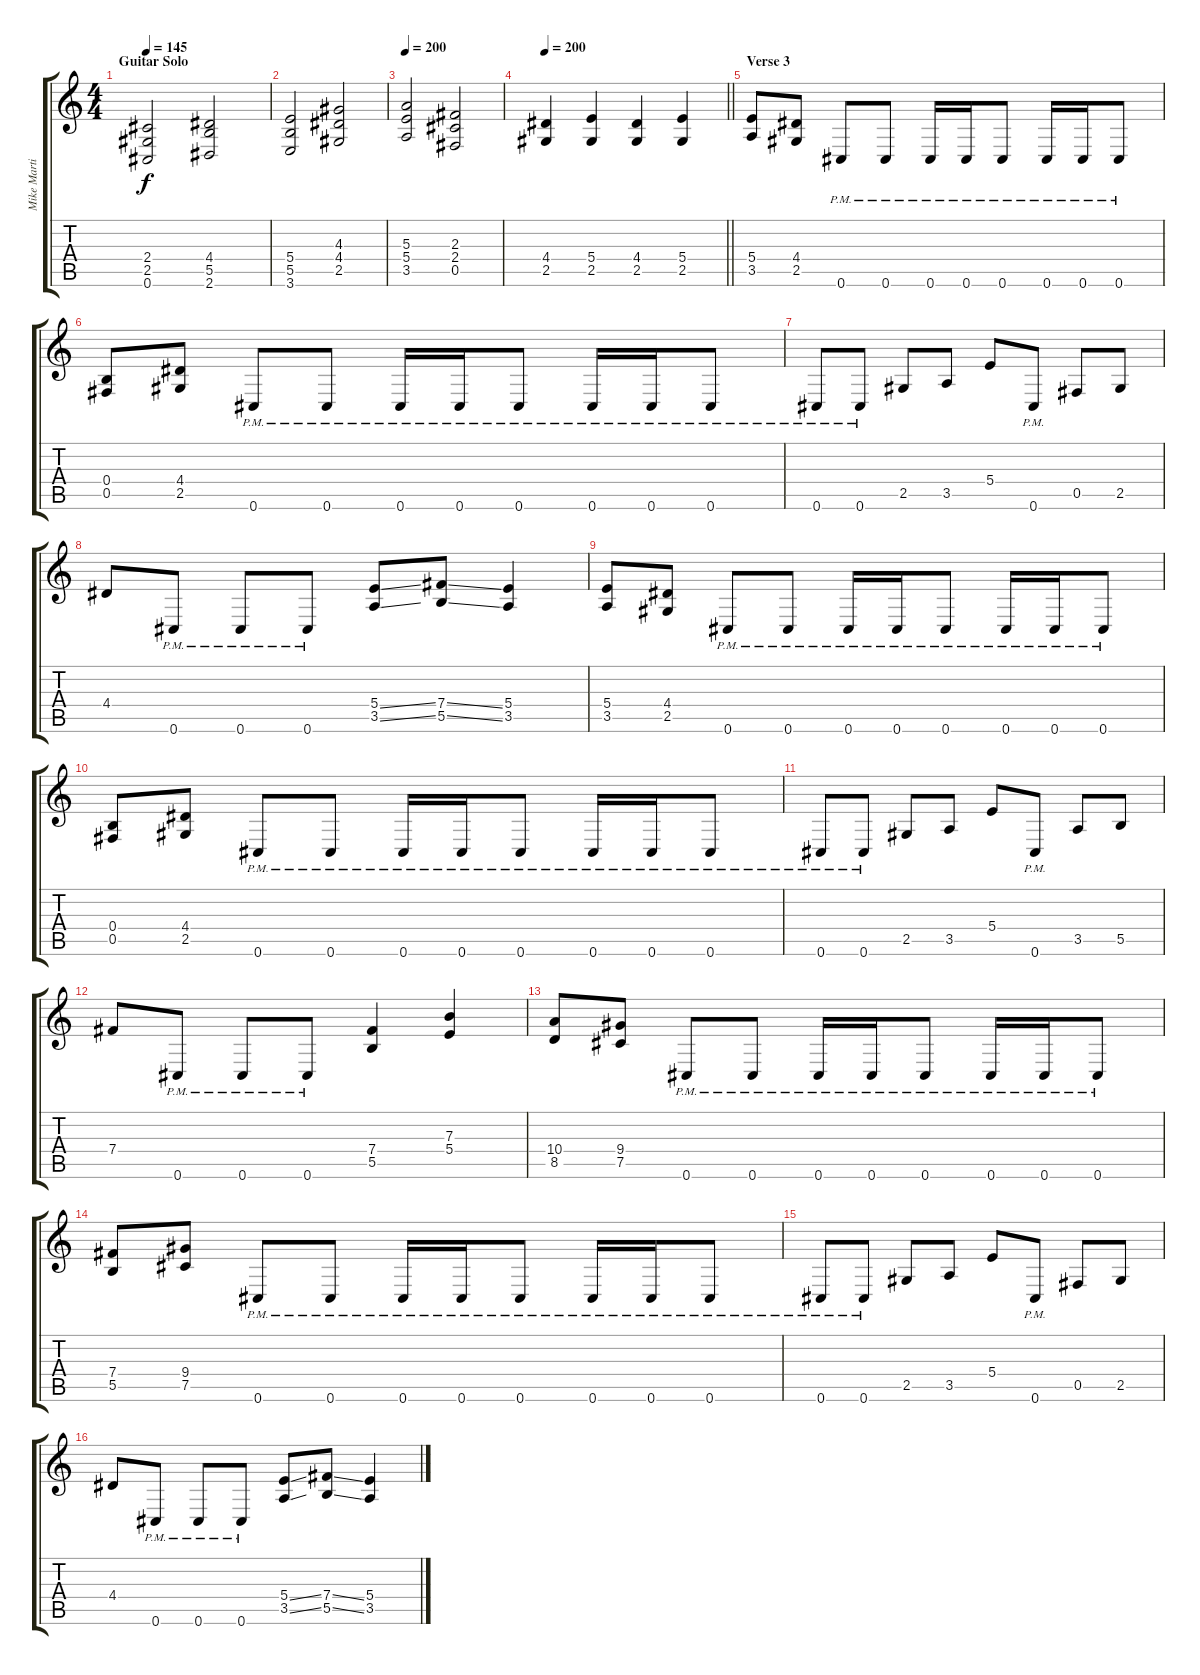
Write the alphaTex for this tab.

\track ("Mike Martin" "Mike Marti") {instrument distortionguitar}
\staff {score tabs}
\tuning (Db4 Ab3 E3 B2 Gb2 Db2) {hide}
\ts (4 4)
\section ("" "Guitar Solo")
\tempo 145
\clef g2
\ks c
(2.4 2.5 0.6).2{dy f} (4.4 5.5 2.6).2 |
(5.4 5.5 3.6).2 (4.3 4.4 2.5).2 |
\tempo 200
(5.3 5.4 3.5).2 (2.3 2.4 0.5).2 |
\tempo 200
\barLineRight lightlight
(4.4 2.5).4 (5.4 2.5).4 (4.4 2.5).4 (5.4 2.5).4 |
\section ("" "Verse 3")
(5.4 3.5).8 (4.4 2.5).8 0.6{pm}.8 0.6{pm}.8 0.6{pm}.16 0.6{pm}.16 0.6{pm}.8 0.6{pm}.16 0.6{pm}.16 0.6{pm}.8 |
(0.4 0.5).8 (4.4 2.5).8 0.6{pm}.8 0.6{pm}.8 0.6{pm}.16 0.6{pm}.16 0.6{pm}.8 0.6{pm}.16 0.6{pm}.16 0.6{pm}.8 |
0.6{pm}.8 0.6{pm}.8 2.5.8 3.5.8 5.4.8 0.6{pm}.8 0.5.8 2.5.8 |
4.4.8 0.6{pm}.8 0.6{pm}.8 0.6{pm}.8 (5.4{ss} 3.5{ss}).8 (7.4{ss} 5.5{ss}).8 (5.4 3.5).4 |
(5.4 3.5).8 (4.4 2.5).8 0.6{pm}.8 0.6{pm}.8 0.6{pm}.16 0.6{pm}.16 0.6{pm}.8 0.6{pm}.16 0.6{pm}.16 0.6{pm}.8 |
(0.4 0.5).8 (4.4 2.5).8 0.6{pm}.8 0.6{pm}.8 0.6{pm}.16 0.6{pm}.16 0.6{pm}.8 0.6{pm}.16 0.6{pm}.16 0.6{pm}.8 |
0.6{pm}.8 0.6{pm}.8 2.5.8 3.5.8 5.4.8 0.6{pm}.8 3.5.8 5.5.8 |
7.4.8 0.6{pm}.8 0.6{pm}.8 0.6{pm}.8 (7.4 5.5).4 (7.3 5.4).4 |
(10.4 8.5).8 (9.4 7.5).8 0.6{pm}.8 0.6{pm}.8 0.6{pm}.16 0.6{pm}.16 0.6{pm}.8 0.6{pm}.16 0.6{pm}.16 0.6{pm}.8 |
(7.4 5.5).8 (9.4 7.5).8 0.6{pm}.8 0.6{pm}.8 0.6{pm}.16 0.6{pm}.16 0.6{pm}.8 0.6{pm}.16 0.6{pm}.16 0.6{pm}.8 |
0.6{pm}.8 0.6{pm}.8 2.5.8 3.5.8 5.4.8 0.6{pm}.8 0.5.8 2.5.8 |
4.4.8 0.6{pm}.8 0.6{pm}.8 0.6{pm}.8 (5.4{ss} 3.5{ss}).8 (7.4{ss} 5.5{ss}).8 (5.4 3.5).4
